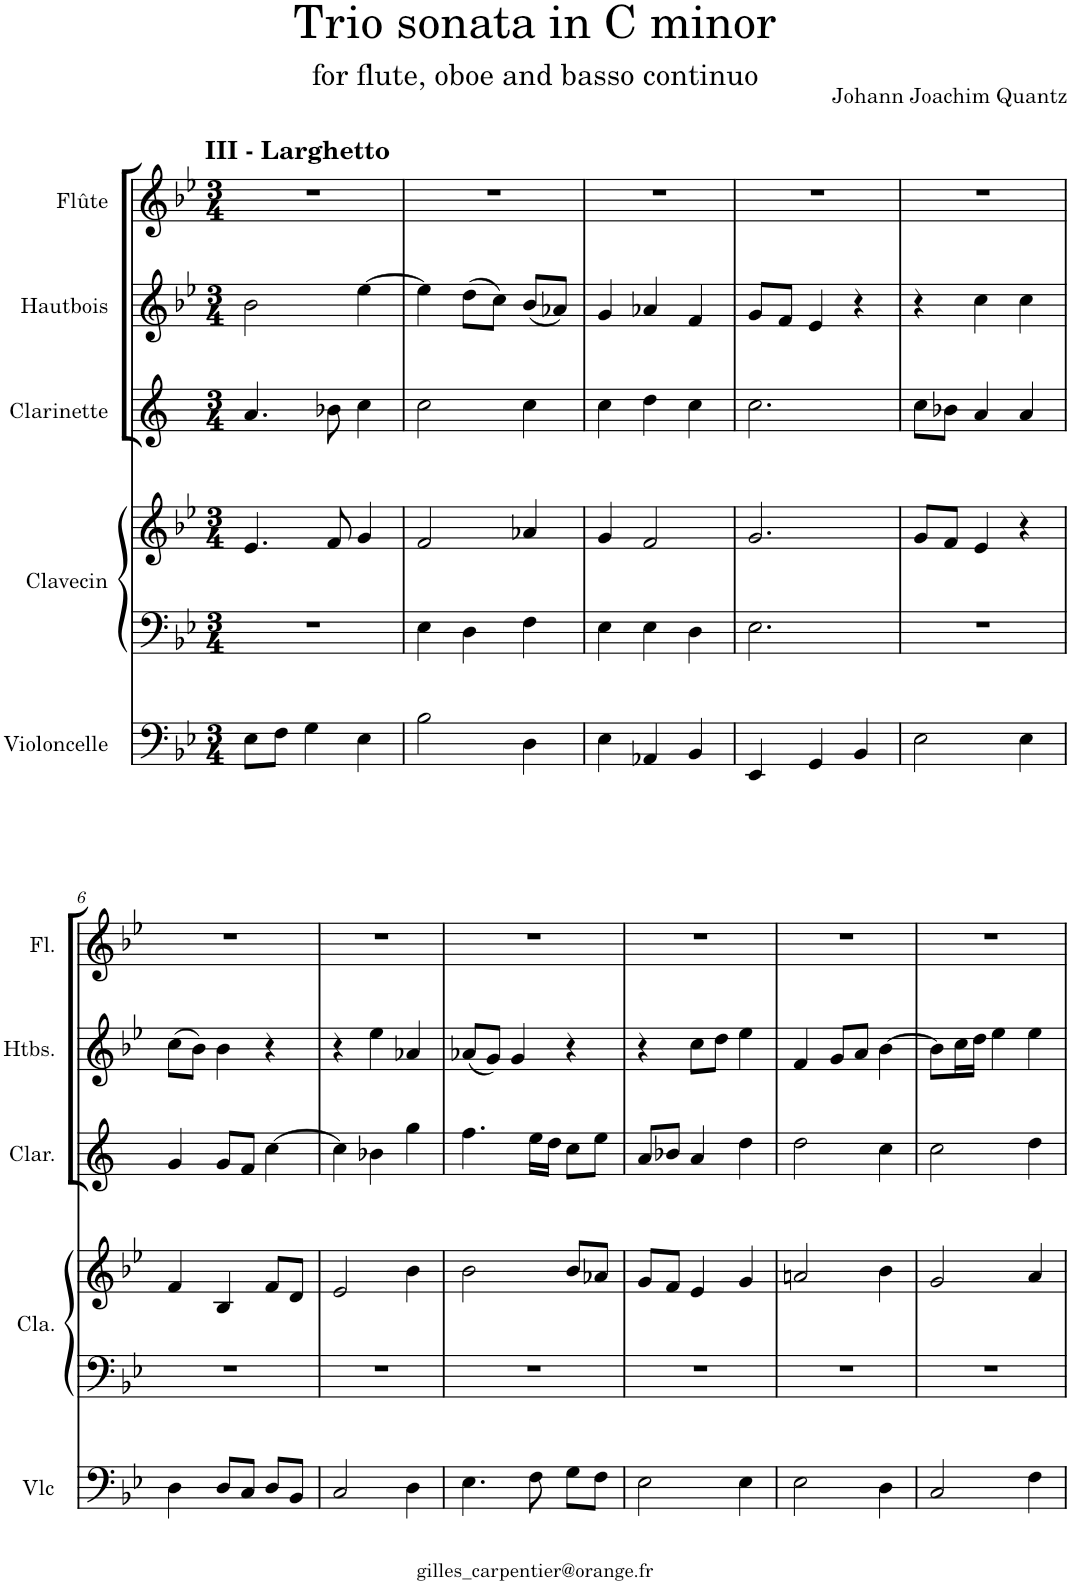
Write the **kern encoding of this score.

**kern	**kern	**kern	**kern	**kern	**kern
*part5	*part4	*part4	*part3	*part2	*part1
*staff6	*staff5	*staff4	*staff3	*staff2	*staff1
*I"Violoncelle	*I"Clavecin	*	*I"Clarinette	*I"Hautbois	*I"Flûte
*I'Vlc	*I'Cla.	*	*I'Clar.	*I'Htbs.	*I'Fl.
*clefF4	*clefF4	*clefG2	*clefG2	*clefG2	*clefG2
*	*	*	*Trd1c2	*	*
*k[b-e-]	*k[b-e-]	*k[b-e-]	*k[]	*k[b-e-]	*k[b-e-]
*M3/4	*M3/4	*M3/4	*M3/4	*M3/4	*M3/4
=1	=1	=1	=1	=1	=1
!	!	!	!	!	!LO:TX:a:B:t=III - Larghetto
8E-\L	2.r	4.e-/	4.a/	2b-\	2.r
8F\J	.	.	.	.	.
4G\	.	.	.	.	.
.	.	8f/	8b-X\	.	.
4E-\	.	4g/	4cc\	[4ee-\	.
=2	=2	=2	=2	=2	=2
2B-\	4E-\	2f/	2cc\	4ee-\]	2.r
.	4D\	.	.	(8dd\L	.
.	.	.	.	8cc\J)	.
4D\	4F\	4a-X/	4cc\	(8b-/L	.
.	.	.	.	8a-X/J)	.
=3	=3	=3	=3	=3	=3
4E-\	4E-\	4g/	4cc\	4g/	2.r
4AA-X/	4E-\	2f/	4dd\	4a-X/	.
4BB-/	4D\	.	4cc\	4f/	.
=4	=4	=4	=4	=4	=4
4EE-/	2.E-\	2.g/	2.cc\	8g/L	2.r
.	.	.	.	8f/J	.
4GG/	.	.	.	4e-/	.
4BB-/	.	.	.	4r	.
=5	=5	=5	=5	=5	=5
2E-\	2.r	8g/L	8cc\L	4r	2.r
.	.	8f/J	8b-X\J	.	.
.	.	4e-/	4a/	4cc\	.
4E-\	.	4r	4a/	4cc\	.
!!LO:LB:g=z
=6	=6	=6	=6	=6	=6
4D\	2.r	4f/	4g/	(8cc\L	2.r
.	.	.	.	8b-\J)	.
8D/L	.	4B-/	8g/L	4b-\	.
8C/J	.	.	8f/J	.	.
8D/L	.	8f/L	[4cc\	4r	.
8BB-/J	.	8d/J	.	.	.
=7	=7	=7	=7	=7	=7
2C/	2.r	2e-/	4cc\]	4r	2.r
.	.	.	4b-X\	4ee-\	.
4D\	.	4b-\	4gg\	4a-X/	.
=8	=8	=8	=8	=8	=8
4.E-\	2.r	2b-\	4.ff\	(8a-X/L	2.r
.	.	.	.	8g/J)	.
.	.	.	.	4g/	.
8F\	.	.	16ee\LL	.	.
.	.	.	16dd\JJ	.	.
8G\L	.	8b-/L	8cc\L	4r	.
8F\J	.	8a-X/J	8ee\J	.	.
=9	=9	=9	=9	=9	=9
2E-\	2.r	8g/L	8a/L	4r	2.r
.	.	8f/J	8b-X/J	.	.
.	.	4e-/	4a/	8cc\L	.
.	.	.	.	8dd\J	.
4E-\	.	4g/	4dd\	4ee-\	.
=10	=10	=10	=10	=10	=10
2E-\	2.r	2an/	2dd\	4f/	2.r
.	.	.	.	8g/L	.
.	.	.	.	8a/J	.
4D\	.	4b-\	4cc\	[4b-\	.
=11	=11	=11	=11	=11	=11
2C/	2.r	2g/	2cc\	8b-\L]	2.r
.	.	.	.	16cc\L	.
.	.	.	.	16dd\JJ	.
.	.	.	.	4ee-\	.
4F\	.	4a/	4dd\	4ee-\	.
=	=	=	=	=	=
*-	*-	*-	*-	*-	*-
